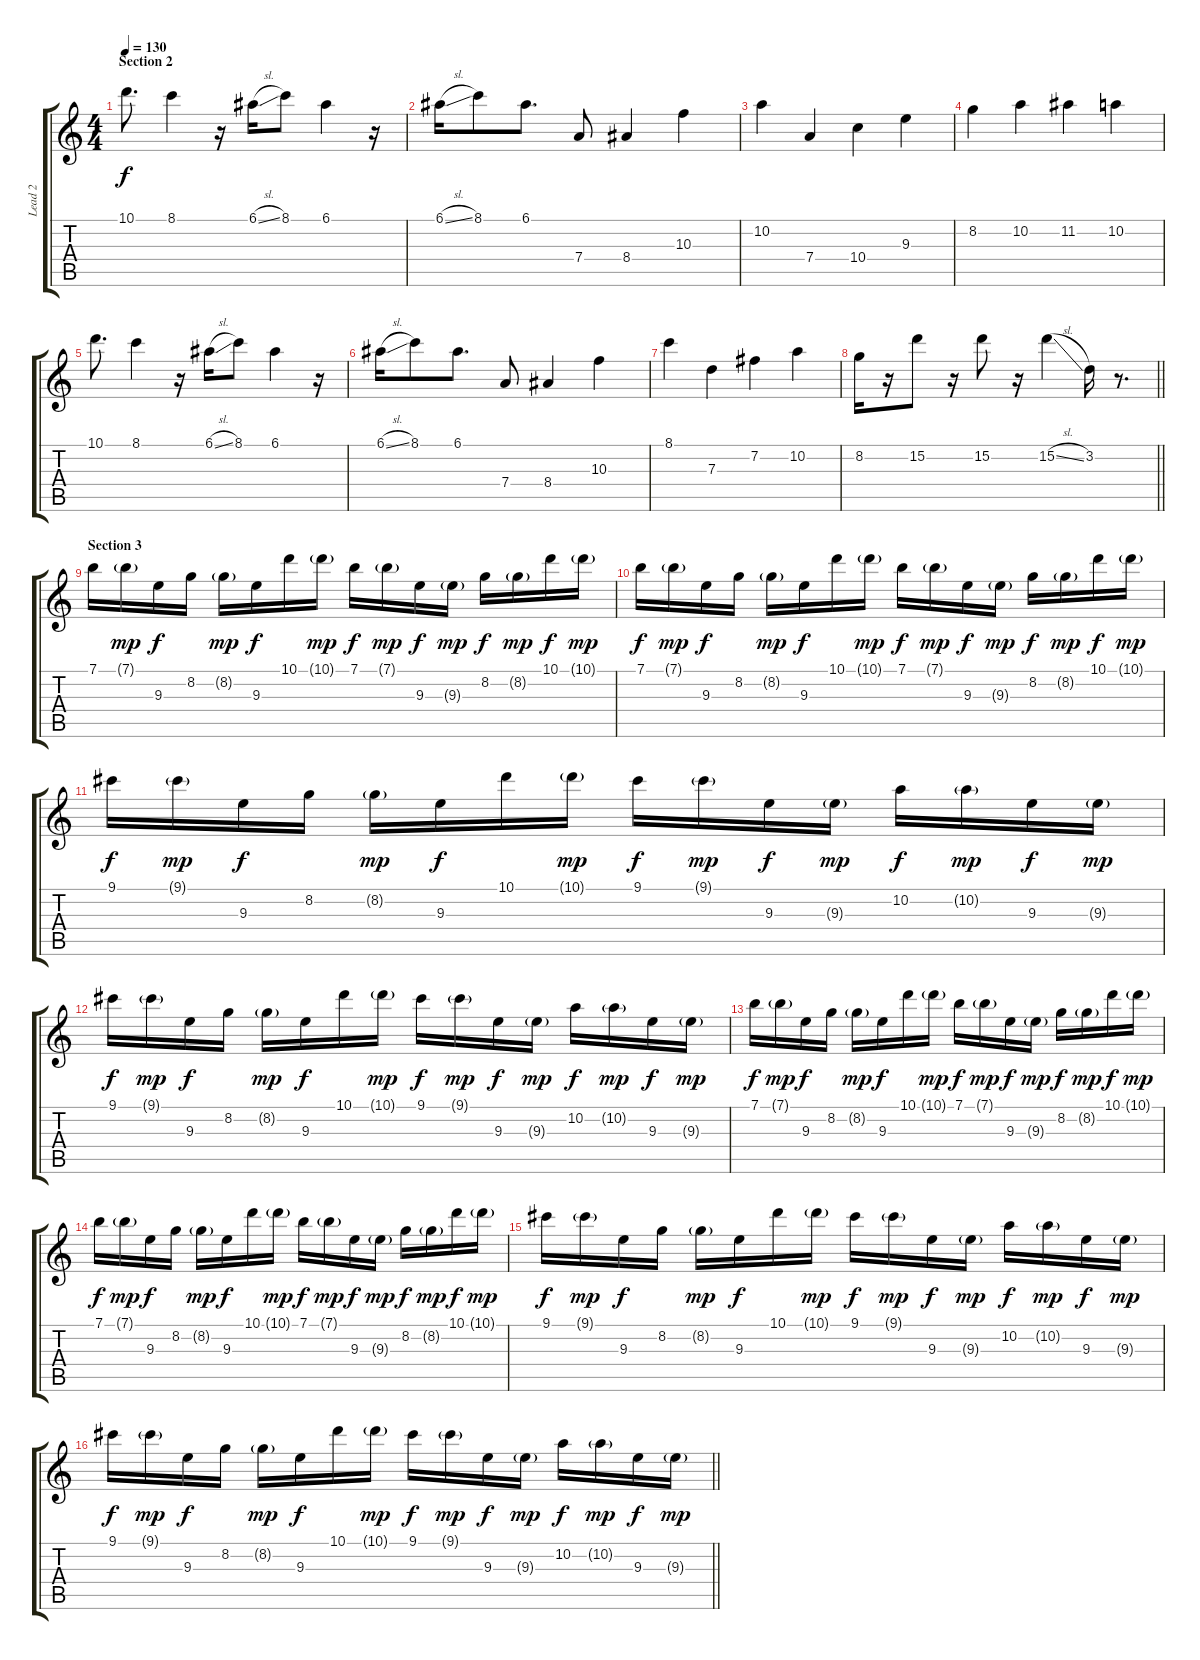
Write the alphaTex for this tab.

\track ("Lead 2" "Lead 2") {instrument overdrivenguitar}
\staff {score tabs}
\tuning (E4 B3 G3 D3 A2 E2) {hide}
\ts (4 4)
\section ("" "Section 2")
\tempo 130
\clef g2
\ks c
10.1.8{d dy f} 8.1.4 r.16 6.1{sl}.16 8.1.8 6.1.4 r.16 |
6.1{sl}.16 8.1.8 6.1.8{d} 7.4.8 8.4.4 10.3.4 |
10.2.4 7.4.4 10.4.4 9.3.4 |
8.2.4 10.2.4 11.2.4 10.2.4 |
10.1.8{d} 8.1.4 r.16 6.1{sl}.16 8.1.8 6.1.4 r.16 |
6.1{sl}.16 8.1.8 6.1.8{d} 7.4.8 8.4.4 10.3.4 |
8.1.4 7.3.4 7.2.4 10.2.4 |
\barLineRight lightlight
8.2.16 r.16 15.2.8 r.16 15.2.8 r.16 15.2{sl}.4 3.2.16 r.8{d} |
\section ("" "Section 3")
7.1.16{volume 12} 7.1{g}.16{dy mp} 9.3.16{dy f} 8.2.16 8.2{g}.16{dy mp} 9.3.16{dy f} 10.1.16 10.1{g}.16{dy mp} 7.1.16{dy f} 7.1{g}.16{dy mp} 9.3.16{dy f} 9.3{g}.16{dy mp} 8.2.16{dy f} 8.2{g}.16{dy mp} 10.1.16{dy f} 10.1{g}.16{dy mp} |
7.1.16{dy f} 7.1{g}.16{dy mp} 9.3.16{dy f} 8.2.16 8.2{g}.16{dy mp} 9.3.16{dy f} 10.1.16 10.1{g}.16{dy mp} 7.1.16{dy f} 7.1{g}.16{dy mp} 9.3.16{dy f} 9.3{g}.16{dy mp} 8.2.16{dy f} 8.2{g}.16{dy mp} 10.1.16{dy f} 10.1{g}.16{dy mp} |
9.1.16{dy f} 9.1{g}.16{dy mp} 9.3.16{dy f} 8.2.16 8.2{g}.16{dy mp} 9.3.16{dy f} 10.1.16 10.1{g}.16{dy mp} 9.1.16{dy f} 9.1{g}.16{dy mp} 9.3.16{dy f} 9.3{g}.16{dy mp} 10.2.16{dy f} 10.2{g}.16{dy mp} 9.3.16{dy f} 9.3{g}.16{dy mp} |
9.1.16{dy f} 9.1{g}.16{dy mp} 9.3.16{dy f} 8.2.16 8.2{g}.16{dy mp} 9.3.16{dy f} 10.1.16 10.1{g}.16{dy mp} 9.1.16{dy f} 9.1{g}.16{dy mp} 9.3.16{dy f} 9.3{g}.16{dy mp} 10.2.16{dy f} 10.2{g}.16{dy mp} 9.3.16{dy f} 9.3{g}.16{dy mp} |
7.1.16{dy f} 7.1{g}.16{dy mp} 9.3.16{dy f} 8.2.16 8.2{g}.16{dy mp} 9.3.16{dy f} 10.1.16 10.1{g}.16{dy mp} 7.1.16{dy f} 7.1{g}.16{dy mp} 9.3.16{dy f} 9.3{g}.16{dy mp} 8.2.16{dy f} 8.2{g}.16{dy mp} 10.1.16{dy f} 10.1{g}.16{dy mp} |
7.1.16{dy f} 7.1{g}.16{dy mp} 9.3.16{dy f} 8.2.16 8.2{g}.16{dy mp} 9.3.16{dy f} 10.1.16 10.1{g}.16{dy mp} 7.1.16{dy f} 7.1{g}.16{dy mp} 9.3.16{dy f} 9.3{g}.16{dy mp} 8.2.16{dy f} 8.2{g}.16{dy mp} 10.1.16{dy f} 10.1{g}.16{dy mp} |
9.1.16{dy f} 9.1{g}.16{dy mp} 9.3.16{dy f} 8.2.16 8.2{g}.16{dy mp} 9.3.16{dy f} 10.1.16 10.1{g}.16{dy mp} 9.1.16{dy f} 9.1{g}.16{dy mp} 9.3.16{dy f} 9.3{g}.16{dy mp} 10.2.16{dy f} 10.2{g}.16{dy mp} 9.3.16{dy f} 9.3{g}.16{dy mp} |
\barLineRight lightlight
9.1.16{dy f} 9.1{g}.16{dy mp} 9.3.16{dy f} 8.2.16 8.2{g}.16{dy mp} 9.3.16{dy f} 10.1.16 10.1{g}.16{dy mp} 9.1.16{dy f} 9.1{g}.16{dy mp} 9.3.16{dy f} 9.3{g}.16{dy mp} 10.2.16{dy f} 10.2{g}.16{dy mp} 9.3.16{dy f} 9.3{g}.16{dy mp}
